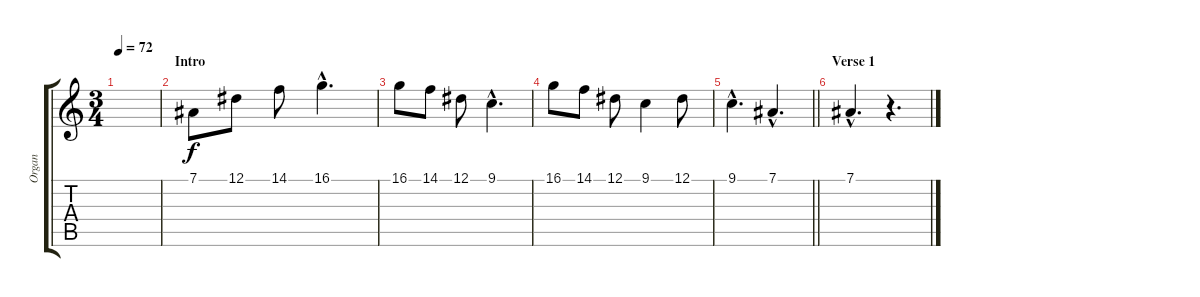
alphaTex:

\track ("Organ" "Organ") {instrument churchorgan}
\staff {score tabs}
\tuning (Eb4 Bb3 Gb3 Db3 Ab2 Eb2) {hide}
\ts (3 4)
\tempo 72
\clef g2
\ks c
|
\section ("" "Intro")
7.1.8 12.1.8 14.1.8 16.1{hac}.4{d} |
16.1.8 14.1.8 12.1.8 9.1{hac}.4{d} |
16.1.8 14.1.8 12.1.8 9.1.4 12.1.8 |
\barLineRight lightlight
9.1{hac}.4{d} 7.1{hac}.4{d} |
\section ("" "Verse 1")
7.1{hac}.4{d} r.4{d}
